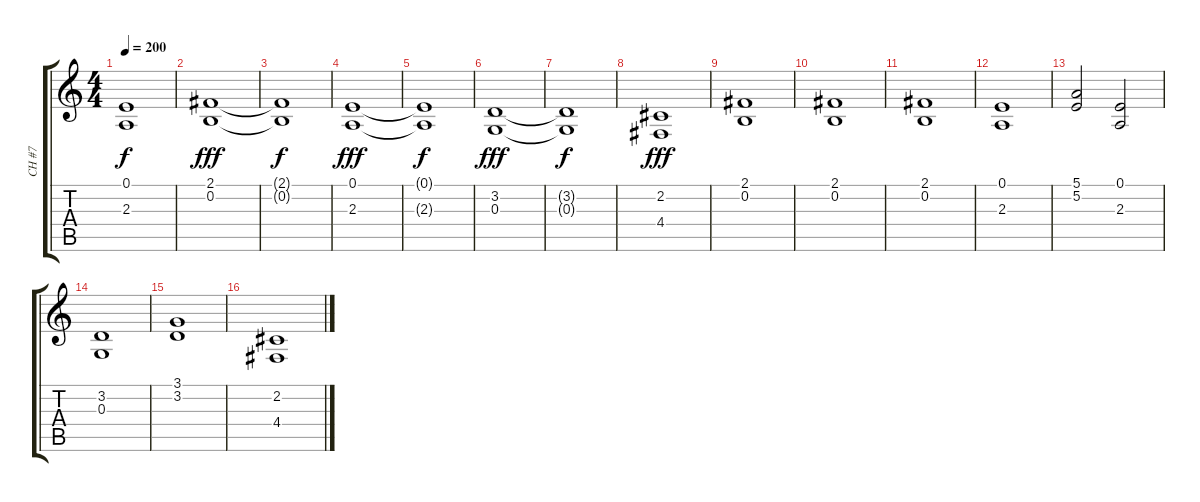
\track ("CH #7" "CH #7") {instrument choiraahs}
\staff {score tabs}
\tuning (E4 B3 G3 D3 A2 E2) {hide}
\ts (4 4)
\tempo 200
\clef g2
\ks c
(0.1 2.3).1{dy f} |
(2.1 0.2).1{dy fff} |
(2.1{t} 0.2{t}).1{dy f} |
(0.1 2.3).1{dy fff} |
(0.1{t} 2.3{t}).1{dy f} |
(3.2 0.3).1{dy fff} |
(3.2{t} 0.3{t}).1{dy f} |
(2.2 4.4).1{dy fff} |
(2.1 0.2).1 |
(2.1 0.2).1 |
(2.1 0.2).1 |
(0.1 2.3).1 |
(5.1 5.2).2 (0.1 2.3).2 |
(3.2 0.3).1 |
(3.1 3.2).1 |
(2.2 4.4).1
